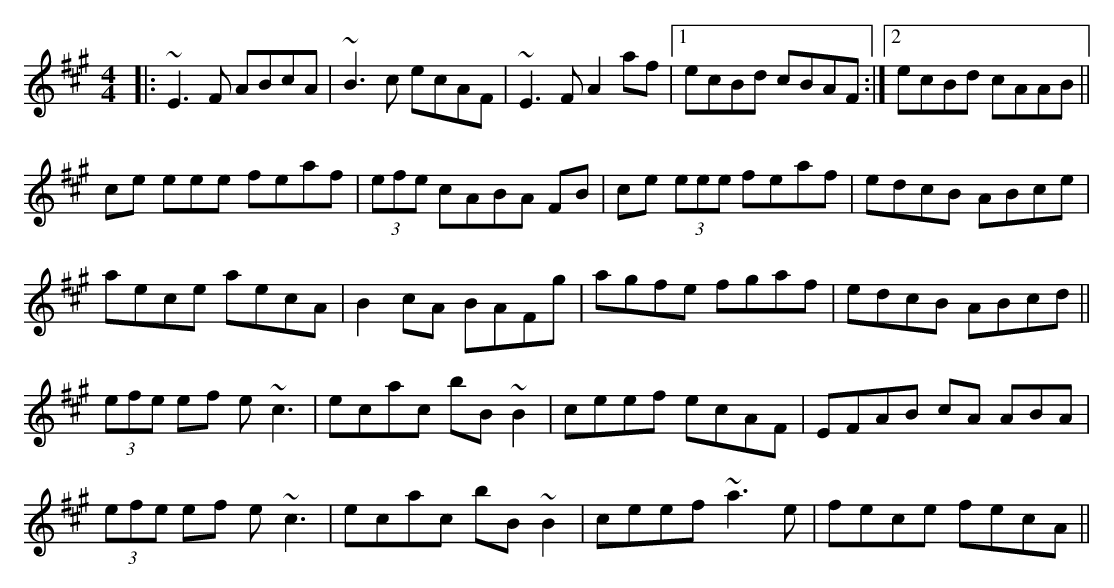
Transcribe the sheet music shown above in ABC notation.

X:1
M:4/4
K:A
|:~E3F ABcA|~B3c ecAF|~E3F A2af|1 ecBd cBAF:|2 ecBd cAAB||
ce eee feaf|(3efe cABA FB|ce (3eee feaf|edcB ABce|
aece aecA|B2cA BAFg|agfe fgaf|edcB ABcd||
(3efe ef e ~c3|ecac bB~B2|ceef ecAF|EFAB cA ABA|
(3efe ef e ~c3|ecac bB~B2|ceef ~a3e|fece fecA||
